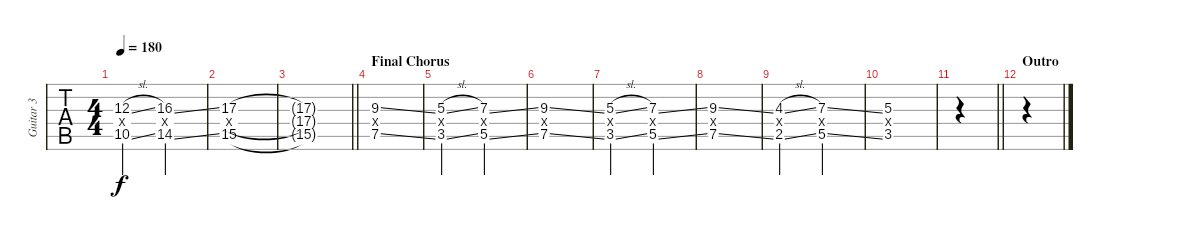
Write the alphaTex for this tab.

\track ("Guitar 3" "Guitar 3") {instrument overdrivenguitar}
\staff {tabs}
\tuning (E4 B3 G3 D3 A2 E2) {hide}
\ts (4 4)
\tempo 180
\clef g2
\ks c
(12.3{sl} 12.4{x} 10.5{sl}).2{dy f} (16.3{ss} 16.4{x} 14.5{ss}).2 |
(17.3 17.4{x} 15.5).1 |
\barLineRight lightlight
(17.3{t} 17.4{t} 15.5{t}).1 |
\section ("" "Final Chorus")
(9.3{ss} 9.4{x} 7.5{ss}).1 |
(5.3{sl} 5.4{x} 3.5{sl}).2 (7.3{ss} 7.4{x} 5.5{ss}).2 |
(9.3{ss} 9.4{x} 7.5{ss}).1 |
(5.3{sl} 5.4{x} 3.5{sl}).2 (7.3{ss} 7.4{x} 5.5{ss}).2 |
(9.3{ss} 9.4{x} 7.5{ss}).1 |
(4.3{sl} 4.4{x} 2.5{sl}).2 (7.3{ss} 7.4{x} 5.5{ss}).2 |
(5.3 5.4{x} 3.5).1 |
\barLineRight lightlight
|
\section ("" "Outro")
